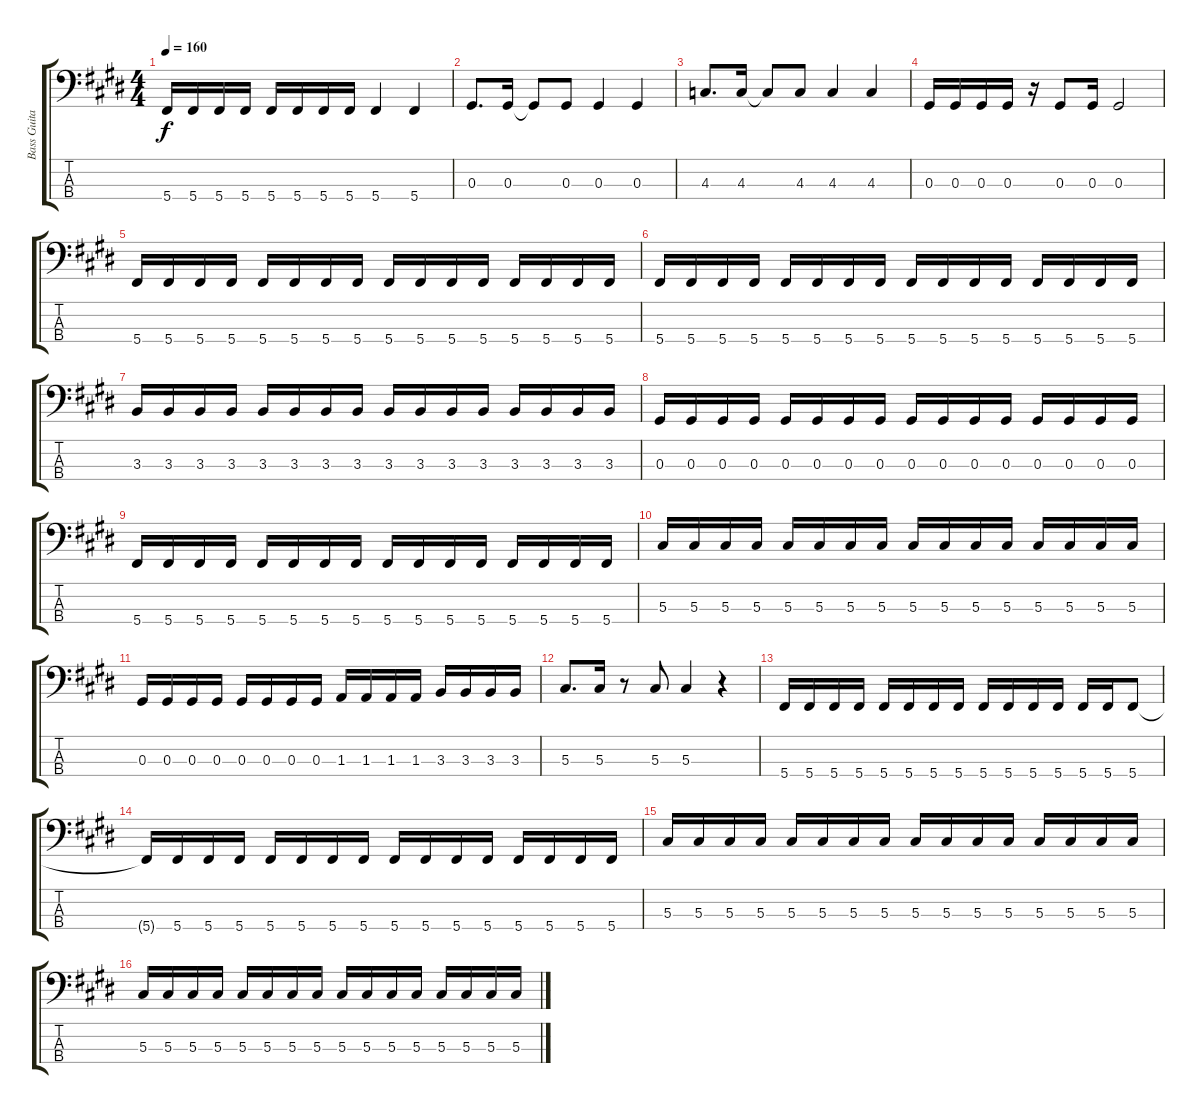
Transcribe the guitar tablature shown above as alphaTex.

\track ("Bass Guitar" "Bass Guita") {instrument electricbasspick}
\staff {score tabs}
\tuning (Gb2 Db2 Ab1 Db1) {hide}
\ts (4 4)
\tempo 160
\clef f4
\ks e
5.4.16{dy f} 5.4.16 5.4.16 5.4.16 5.4.16 5.4.16 5.4.16 5.4.16 5.4.4 5.4.4 |
0.3.8{d} 0.3.16 0.3{t}.8 0.3.8 0.3.4 0.3.4 |
4.3.8{d} 4.3.16 4.3{t}.8 4.3.8 4.3.4 4.3.4 |
0.3.16 0.3.16 0.3.16 0.3.16 r.16 0.3.8 0.3.16 0.3.2 |
5.4.16 5.4.16 5.4.16 5.4.16 5.4.16 5.4.16 5.4.16 5.4.16 5.4.16 5.4.16 5.4.16 5.4.16 5.4.16 5.4.16 5.4.16 5.4.16 |
5.4.16 5.4.16 5.4.16 5.4.16 5.4.16 5.4.16 5.4.16 5.4.16 5.4.16 5.4.16 5.4.16 5.4.16 5.4.16 5.4.16 5.4.16 5.4.16 |
3.3.16 3.3.16 3.3.16 3.3.16 3.3.16 3.3.16 3.3.16 3.3.16 3.3.16 3.3.16 3.3.16 3.3.16 3.3.16 3.3.16 3.3.16 3.3.16 |
0.3.16 0.3.16 0.3.16 0.3.16 0.3.16 0.3.16 0.3.16 0.3.16 0.3.16 0.3.16 0.3.16 0.3.16 0.3.16 0.3.16 0.3.16 0.3.16 |
5.4.16 5.4.16 5.4.16 5.4.16 5.4.16 5.4.16 5.4.16 5.4.16 5.4.16 5.4.16 5.4.16 5.4.16 5.4.16 5.4.16 5.4.16 5.4.16 |
5.3.16 5.3.16 5.3.16 5.3.16 5.3.16 5.3.16 5.3.16 5.3.16 5.3.16 5.3.16 5.3.16 5.3.16 5.3.16 5.3.16 5.3.16 5.3.16 |
0.3.16 0.3.16 0.3.16 0.3.16 0.3.16 0.3.16 0.3.16 0.3.16 1.3.16 1.3.16 1.3.16 1.3.16 3.3.16 3.3.16 3.3.16 3.3.16 |
5.3.8{d} 5.3.16 r.8 5.3.8 5.3.4 r.4 |
5.4.16 5.4.16 5.4.16 5.4.16 5.4.16 5.4.16 5.4.16 5.4.16 5.4.16 5.4.16 5.4.16 5.4.16 5.4.16 5.4.16 5.4.8 |
5.4{t}.16 5.4.16 5.4.16 5.4.16 5.4.16 5.4.16 5.4.16 5.4.16 5.4.16 5.4.16 5.4.16 5.4.16 5.4.16 5.4.16 5.4.16 5.4.16 |
5.3.16 5.3.16 5.3.16 5.3.16 5.3.16 5.3.16 5.3.16 5.3.16 5.3.16 5.3.16 5.3.16 5.3.16 5.3.16 5.3.16 5.3.16 5.3.16 |
5.3.16 5.3.16 5.3.16 5.3.16 5.3.16 5.3.16 5.3.16 5.3.16 5.3.16 5.3.16 5.3.16 5.3.16 5.3.16 5.3.16 5.3.16 5.3.16
